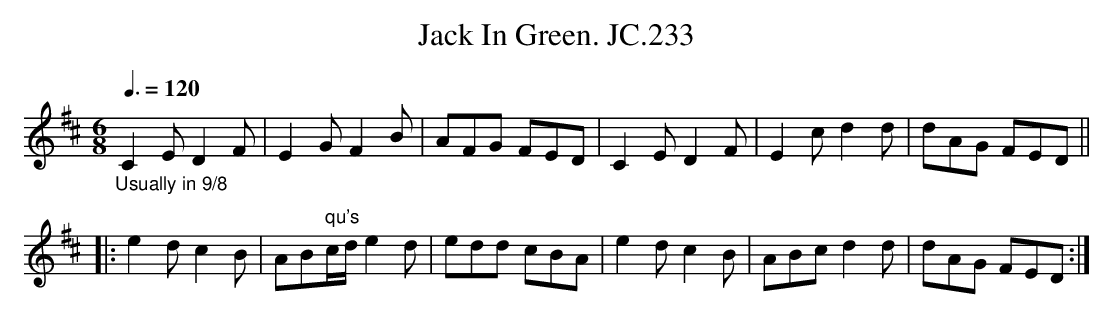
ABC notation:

X:1
T:Jack In Green. JC.233
M:6/8
L:1/8
Q:3/8=120
K:D
"_Usually in 9/8"C2E D2F|E2G F2B|AFG FED|\\
C2E D2F|E2c d2d|dAG FED||
|:e2d c2B|AB" qu's"c/d/e2d|edd cBA|\\
e2d c2B|ABc d2d|dAG FED:|
